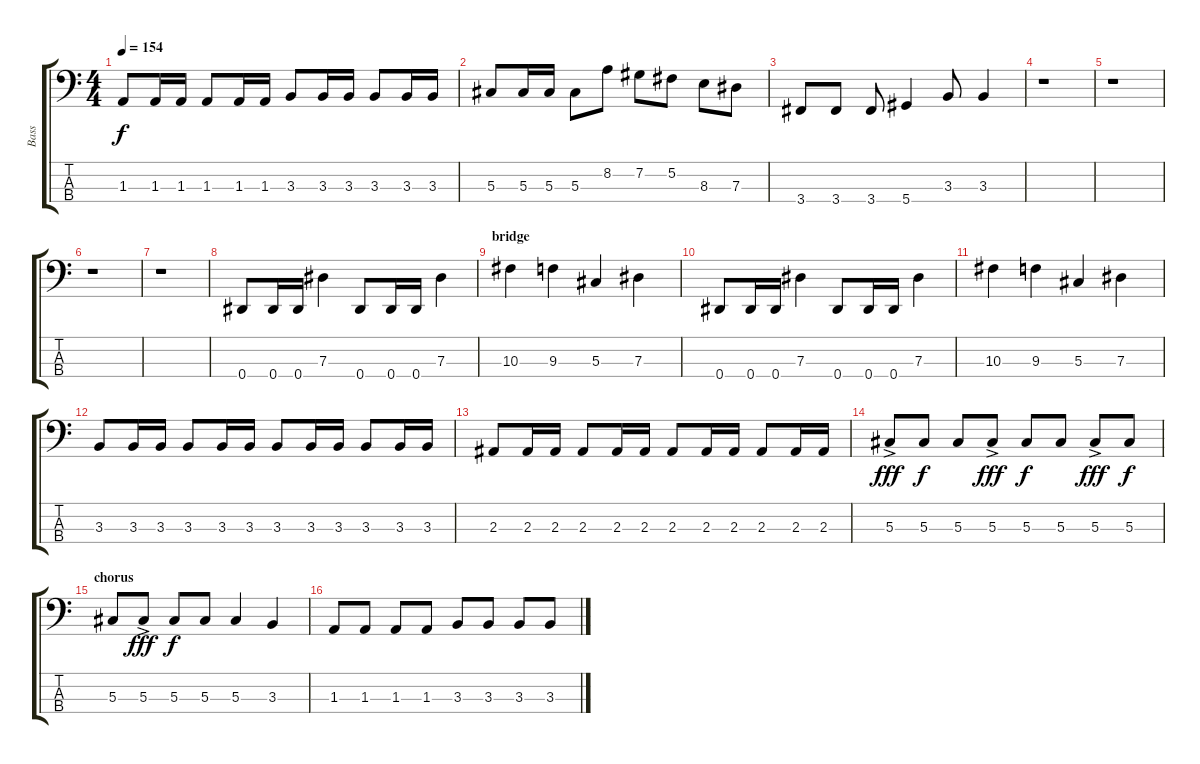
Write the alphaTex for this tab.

\track ("Bass" "Bass") {instrument electricbassfinger}
\staff {score tabs}
\tuning (Gb2 Db2 Ab1 Eb1) {hide}
\ts (4 4)
\tempo 154
\clef f4
\ks c
1.3.8{dy f} 1.3.16 1.3.16 1.3.8 1.3.16 1.3.16 3.3.8 3.3.16 3.3.16 3.3.8 3.3.16 3.3.16 |
5.3.8 5.3.16 5.3.16 5.3.8 8.2.8 7.2.8 5.2.8 8.3.8 7.3.8 |
3.4.8 3.4.8 3.4.8 5.4.4 3.3.8 3.3.4 |
r.1 |
r.1 |
r.1 |
r.1 |
0.4.8 0.4.16 0.4.16 7.3.4 0.4.8 0.4.16 0.4.16 7.3.4 |
\section ("" "bridge")
10.3.4 9.3.4 5.3.4 7.3.4 |
0.4.8 0.4.16 0.4.16 7.3.4 0.4.8 0.4.16 0.4.16 7.3.4 |
10.3.4 9.3.4 5.3.4 7.3.4 |
3.3.8 3.3.16 3.3.16 3.3.8 3.3.16 3.3.16 3.3.8 3.3.16 3.3.16 3.3.8 3.3.16 3.3.16 |
2.3.8 2.3.16 2.3.16 2.3.8 2.3.16 2.3.16 2.3.8 2.3.16 2.3.16 2.3.8 2.3.16 2.3.16 |
5.3{ac}.8{dy fff} 5.3.8{dy f} 5.3.8 5.3{ac}.8{dy fff} 5.3.8{dy f} 5.3.8 5.3{ac}.8{dy fff} 5.3.8{dy f} |
\section ("" "chorus")
5.3.8 5.3{ac}.8{dy fff} 5.3.8{dy f} 5.3.8 5.3.4 3.3.4 |
1.3.8 1.3.8 1.3.8 1.3.8 3.3.8 3.3.8 3.3.8 3.3.8
